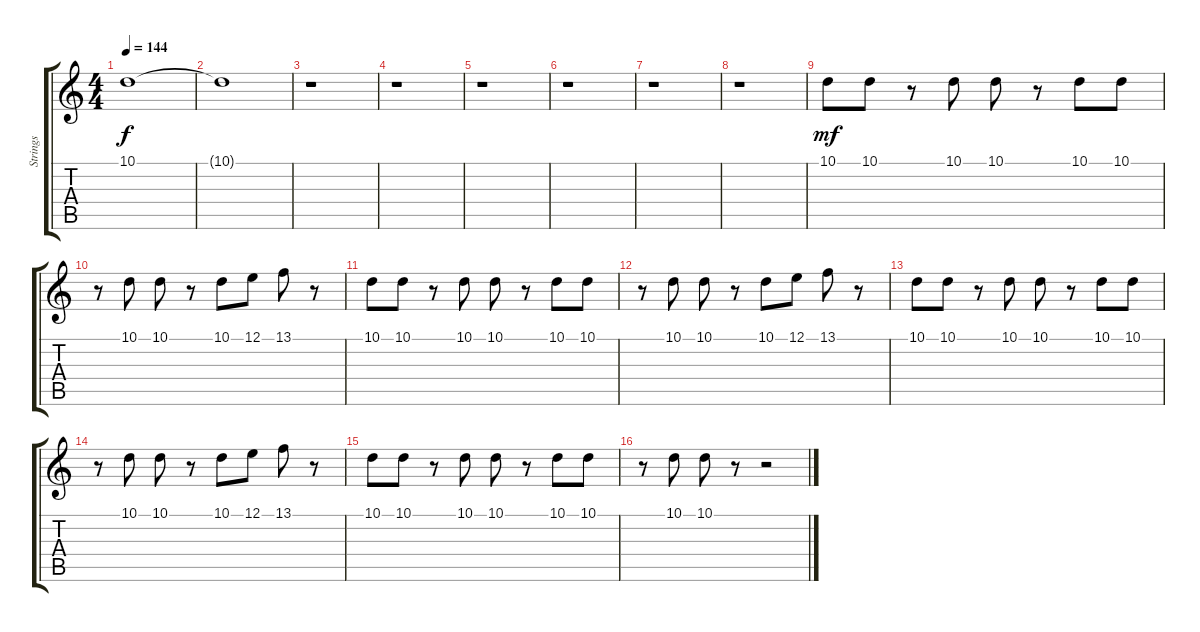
\track ("Strings" "Strings") {instrument stringensemble1}
\staff {score tabs}
\tuning (E4 B3 G3 D3 A2 E2) {hide}
\ts (4 4)
\section ("" "")
\tempo 144
\clef g2
\ks c
10.1.1{dy f volume 6} |
10.1{t}.1 |
r.1 |
r.1 |
r.1 |
r.1 |
r.1 |
r.1 |
\section ("" "")
10.1.8{dy mf volume 16} 10.1.8 r.8 10.1.8 10.1.8 r.8 10.1.8 10.1.8 |
r.8 10.1.8 10.1.8 r.8 10.1.8 12.1.8 13.1.8 r.8 |
10.1.8 10.1.8 r.8 10.1.8 10.1.8 r.8 10.1.8 10.1.8 |
r.8 10.1.8 10.1.8 r.8 10.1.8 12.1.8 13.1.8 r.8 |
10.1.8 10.1.8 r.8 10.1.8 10.1.8 r.8 10.1.8 10.1.8 |
r.8 10.1.8 10.1.8 r.8 10.1.8 12.1.8 13.1.8 r.8 |
10.1.8 10.1.8 r.8 10.1.8 10.1.8 r.8 10.1.8 10.1.8 |
r.8 10.1.8 10.1.8 r.8 r.2
